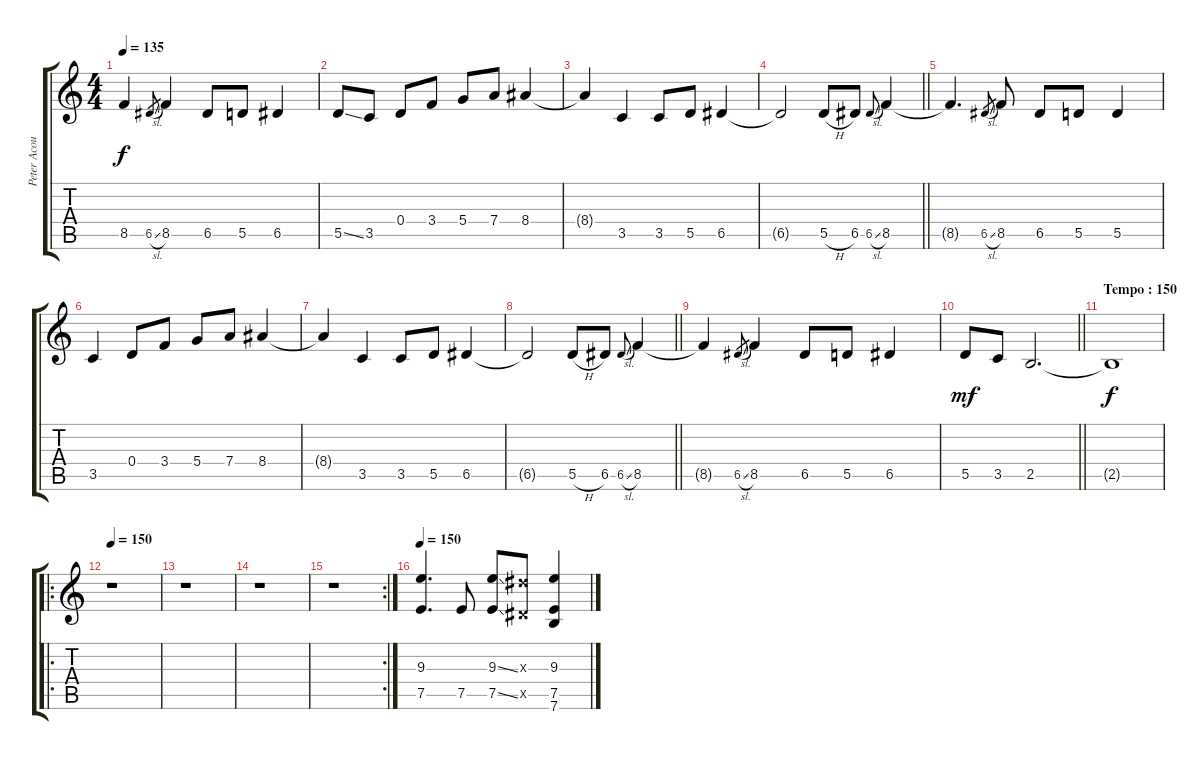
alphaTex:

\track ("Peter Acoustic" "Peter Acou") {instrument acousticguitarnylon}
\staff {score tabs}
\tuning (E4 B3 G3 D3 A2 E2) {hide}
\ts (4 4)
\section ("" "")
\tempo 135
\clef g2
\ks c
8.5{t}.4{dy f} 6.5{sl}.8{gr} 8.5.4 6.5.8 5.5.8 6.5.4 |
5.5{ss}.8 3.5.8 0.4.8 3.4.8 5.4.8 7.4.8 8.4.4 |
8.4{t}.4 3.5.4 3.5.8 5.5.8 6.5.4 |
\barLineRight lightlight
6.5{t}.2 5.5{h}.8 6.5.8 6.5{sl}.8{gr onbeat} 8.5.4 |
\section ("" "")
8.5{t}.4{d} 6.5{sl}.8{gr} 8.5.8 6.5.8 5.5.8 5.5.4 |
3.5.4 0.4.8 3.4.8 5.4.8 7.4.8 8.4.4 |
8.4{t}.4 3.5.4 3.5.8 5.5.8 6.5.4 |
\barLineRight lightlight
6.5{t}.2 5.5{h}.8 6.5.8 6.5{sl}.8{gr onbeat} 8.5.4 |
8.5{t}.4 6.5{sl}.8{gr} 8.5.4 6.5.8 5.5.8 6.5.4 |
\barLineRight lightlight
5.5.8{dy mf} 3.5.8 2.5.2{d} |
\section ("" "Tempo : 150")
2.5{t}.1{dy f} |
\ro
\tempo 150
r.1 |
r.1 |
r.1 |
\rc 2
r.1 |
\tempo 150
(9.3 7.5).4{d volume 12 balance 7} 7.5.8 (9.3{ss} 7.5{ss}).8 (8.3{x} 6.5{x}).8 (9.3 7.5 7.6).4
